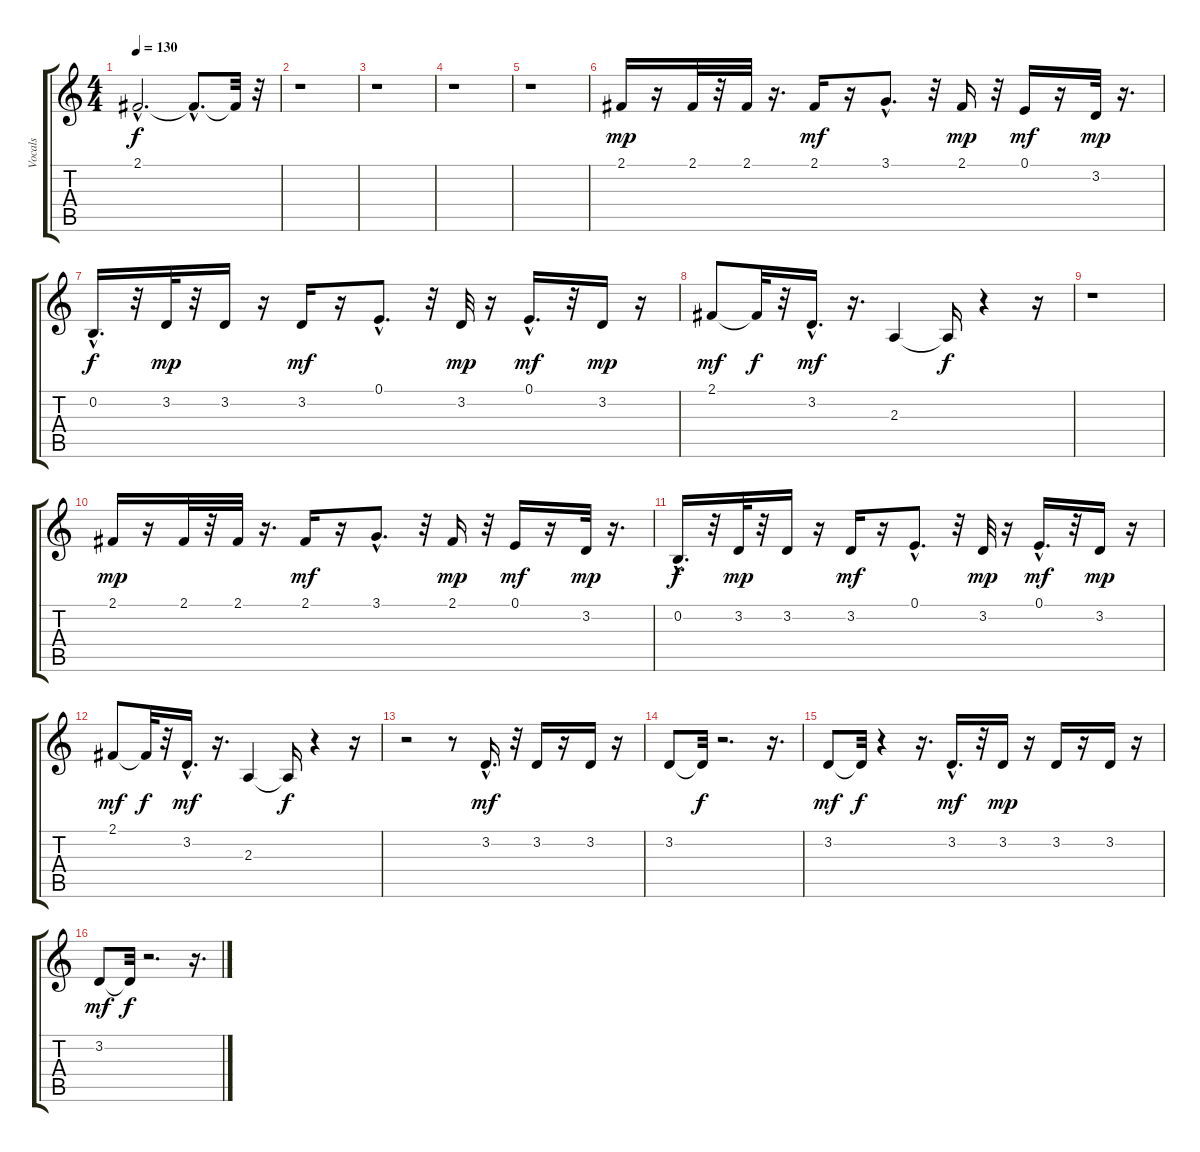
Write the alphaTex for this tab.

\track ("Vocals" "Vocals") {instrument tangoaccordion}
\staff {score tabs}
\tuning (E4 B3 G3 D3 A2 E2) {hide}
\ts (4 4)
\tempo 130
\clef g2
\ks c
2.1{hac t}.2{d dy f} 2.1{hac t}.8{d} 2.1{t}.32 r.32 |
r.1 |
r.1 |
r.1 |
r.1 |
2.1.16{dy mp} r.16 2.1.32 r.32 2.1.32 r.16{d} 2.1.16{dy mf} r.16 3.1{hac}.8{d} r.32 2.1.16{dy mp} r.32 0.1.16{dy mf} r.16 3.2.32{dy mp} r.16{d} |
0.2{hac}.16{d dy f} r.32 3.2.32{dy mp} r.32 3.2.16 r.16 3.2.16{dy mf} r.16 0.1{hac}.8{d} r.32 3.2.32{dy mp} r.16 0.1{hac}.16{d dy mf} r.32 3.2.16{dy mp} r.16 |
2.1.8{dy mf} 2.1{t}.32{dy f} r.32 3.2{hac}.16{d dy mf} r.16{d} 2.3.4 2.3{t}.16{dy f} r.4 r.16 |
r.1 |
2.1.16{dy mp} r.16 2.1.32 r.32 2.1.32 r.16{d} 2.1.16{dy mf} r.16 3.1{hac}.8{d} r.32 2.1.16{dy mp} r.32 0.1.16{dy mf} r.16 3.2.32{dy mp} r.16{d} |
0.2{hac}.16{d dy f} r.32 3.2.32{dy mp} r.32 3.2.16 r.16 3.2.16{dy mf} r.16 0.1{hac}.8{d} r.32 3.2.32{dy mp} r.16 0.1{hac}.16{d dy mf} r.32 3.2.16{dy mp} r.16 |
2.1.8{dy mf} 2.1{t}.32{dy f} r.32 3.2{hac}.16{d dy mf} r.16{d} 2.3.4 2.3{t}.16{dy f} r.4 r.16 |
r.2 r.8 3.2{hac}.16{d dy mf} r.32 3.2.16 r.16 3.2.16 r.16 |
3.2.8 3.2{t}.32{dy f} r.2{d} r.16{d} |
3.2.8{dy mf} 3.2{t}.32{dy f} r.4 r.16{d} 3.2{hac}.16{d dy mf} r.32 3.2.16{dy mp} r.16 3.2.16 r.16 3.2.16 r.16 |
3.2.8{dy mf} 3.2{t}.32{dy f} r.2{d} r.16{d}
